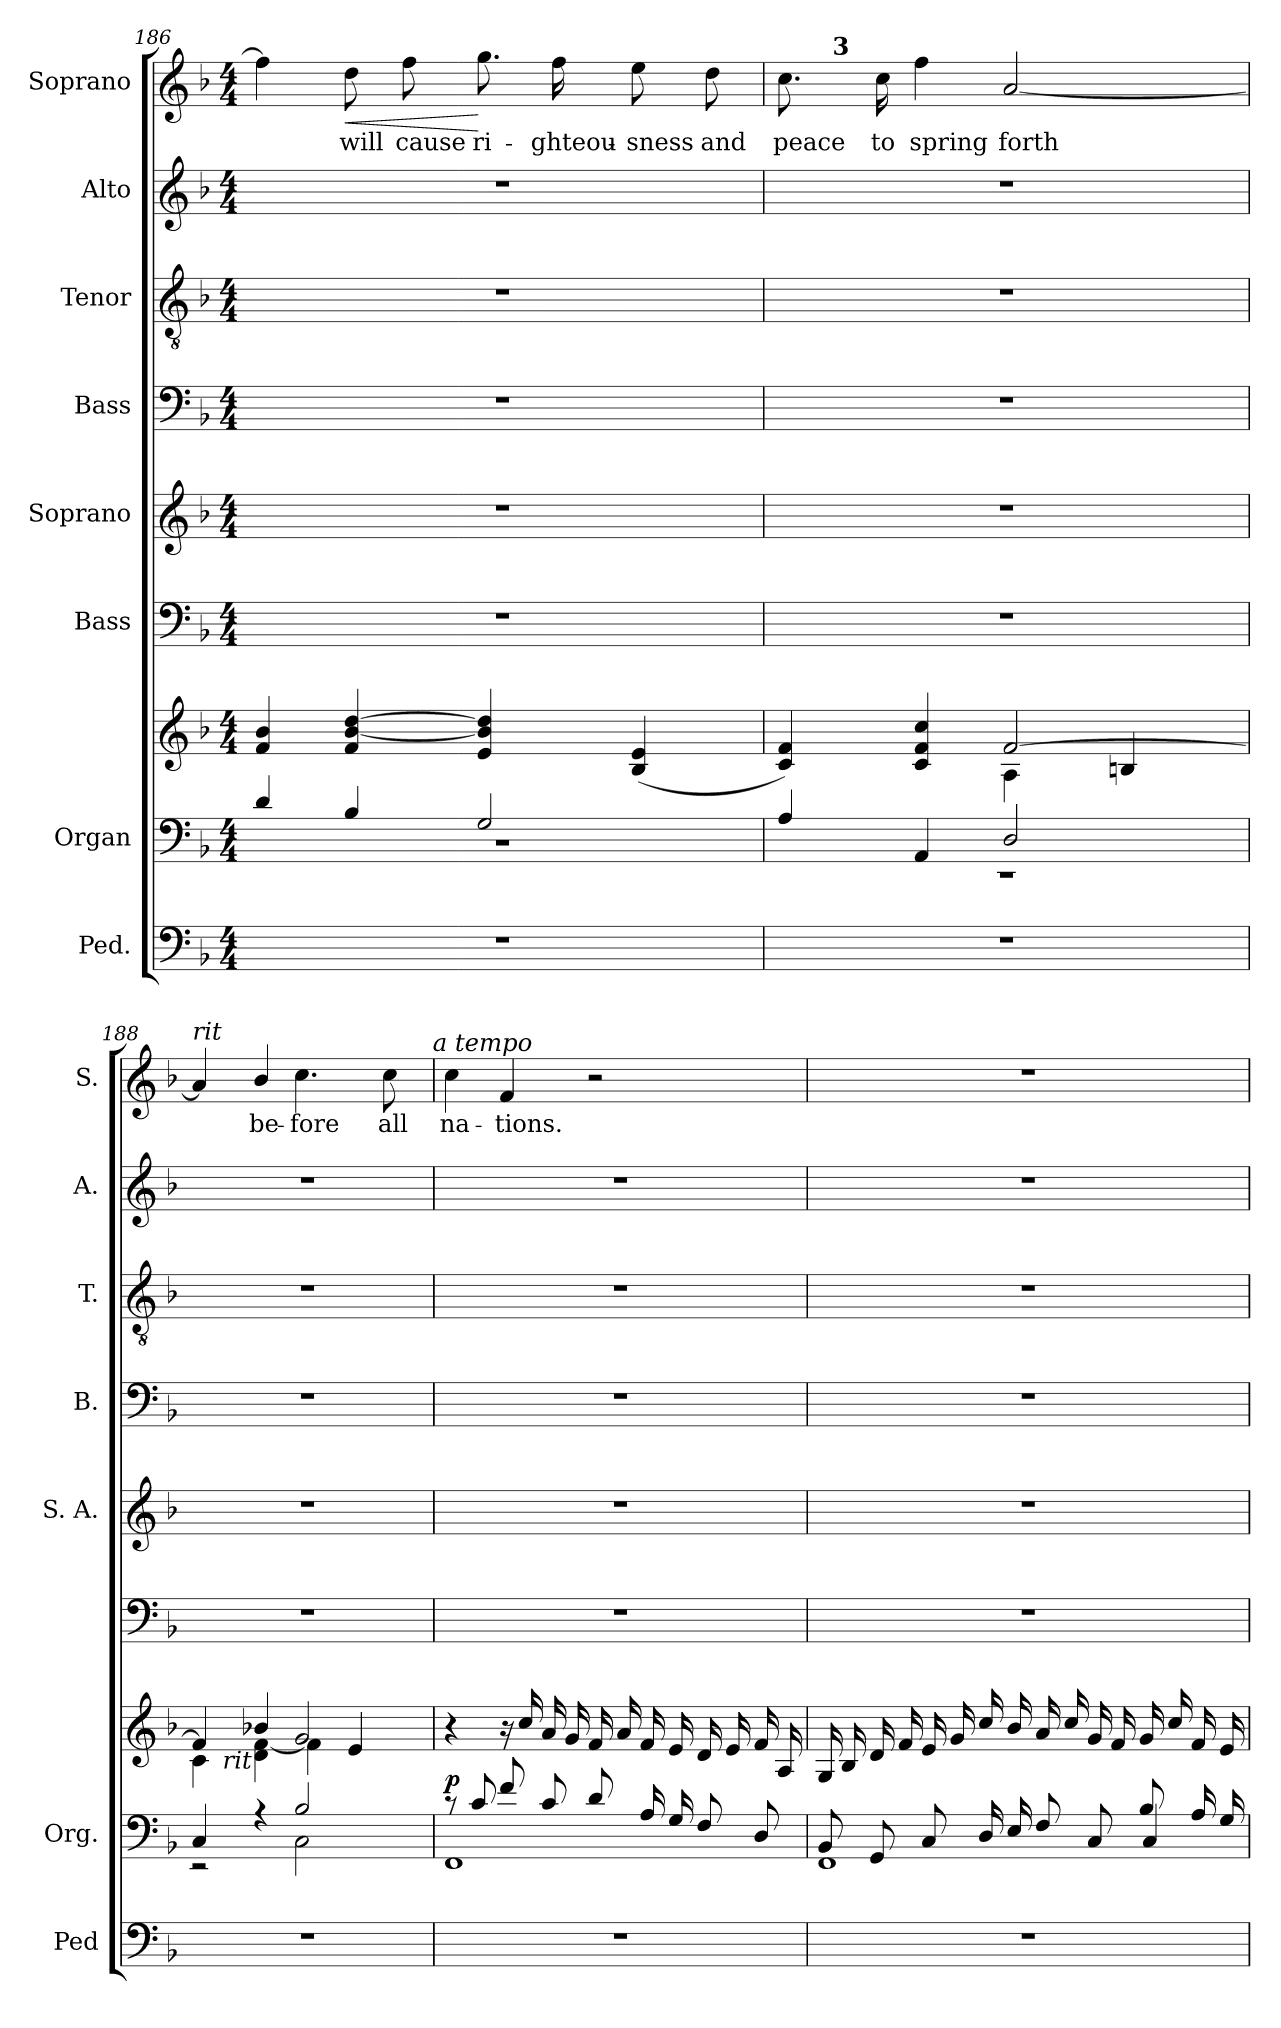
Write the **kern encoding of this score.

**kern	**kern	**kern	**dynam	**kern	**kern	**kern	**kern	**kern	**kern	**text	**dynam
*part8	*part7	*part7	*part7	*part6	*part5	*part4	*part3	*part2	*part1	*part1	*part1
*staff9	*staff8	*staff7	*staff7/8	*staff6	*staff5	*staff4	*staff3	*staff2	*staff1	*staff1	*staff1
*I"Ped.	*I"Organ	*	*	*I"Bass	*I"Soprano	*I"Bass	*I"Tenor	*I"Alto	*I"Soprano	*	*
*I'Ped	*I'Org.	*	*	*	*I'S. A.	*I'B.	*I'T.	*I'A.	*I'S.	*	*
*clefF4	*clefF4	*clefG2	*	*clefF4	*clefG2	*clefF4	*clefGv2	*clefG2	*clefG2	*	*
*	*	*	*	*	*	*	*ITrd7c12	*	*	*	*
*k[b-]	*k[b-]	*k[b-]	*	*k[b-]	*k[b-]	*k[b-]	*k[b-]	*k[b-]	*k[b-]	*	*
*F:	*F:	*F:	*	*F:	*F:	*F:	*F:	*F:	*F:	*	*
*M4/4	*M4/4	*M4/4	*	*M4/4	*M4/4	*M4/4	*M4/4	*M4/4	*M4/4	*	*
=186	=186	=186	=186	=186	=186	=186	=186	=186	=186	=186	=186
*	*^	*	*	*	*	*	*	*	*	*	*
1r	4di/	1r	4fi/ 4b-i	.	1r	1r	1r	1r	1r	4ffi\]	.	.
!	!	!	!	!	!	!	!	!	!	!	!LO:LY:b:color=#000000	!LO:HP:b
.	4B-i/	.	4fi/ [4b-i [4ddi	.	.	.	.	.	.	8ddi\	will	<
!	!	!	!	!	!	!	!	!	!	!	!LO:LY:b:color=#000000	!
.	.	.	.	.	.	.	.	.	.	8ffi\	cause	.
!	!	!	!	!	!	!	!	!	!	!	!LO:LY:b:color=#000000	!
.	2Gi/	.	4ei/ 4b-i] 4ddi]	.	.	.	.	.	.	8.ggi\	ri-	[
!	!	!	!	!	!	!	!	!	!	!	!LO:LY:b:color=#000000	!
.	.	.	.	.	.	.	.	.	.	16ffi\	-ghteou-	.
!	!	!	!	!	!	!	!	!	!	!	!LO:LY:b:color=#000000	!
.	.	.	(4B-i/ 4ei	.	.	.	.	.	.	8eei\	-sness	.
!	!	!	!	!	!	!	!	!	!	!	!LO:LY:b:color=#000000	!
.	.	.	.	.	.	.	.	.	.	8ddi\	and	.
!!LO:PB:g=z
=187	=187	=187	=187	=187	=187	=187	=187	=187	=187	=187	=187	=187
*	*	*	*^	*	*	*	*	*	*	*	*	*
!	!	!	!	!	!	!	!	!	!	!	!	!LO:LY:b:color=#000000	!
*	*	*	*	*	*	*	*	*	*	*	*^	*	*
1r	4Ai/	1r	4ci/ 4fi)	2ryy	.	1r	1r	1r	1r	1r	8.cci\	16..ryy	peace	.
!	!	!	!	!	!	!	!	!	!	!	!	!LO:TX:a:B:t=3	!	!
.	.	.	.	.	.	.	.	.	.	.	.	2ryy	.	.
!	!	!	!	!	!	!	!	!	!	!	!	!	!LO:LY:b:color=#000000	!
.	.	.	.	.	.	.	.	.	.	.	16cci\	.	to	.
!	!	!	!	!	!	!	!	!	!	!	!	!	!LO:LY:b:color=#000000	!
.	4AAi/	.	4ci/ 4fi 4cci	.	.	.	.	.	.	.	4ffi\	.	spring	.
!	!	!	!	!	!	!	!	!	!	!	!	!	!LO:LY:b:color=#000000	!
.	2Di/	.	[2fi/	4Ai\	.	.	.	.	.	.	[2ai/	.	forth	.
.	.	.	.	.	.	.	.	.	.	.	.	4ryy	.	.
.	.	.	.	4Bni/	.	.	.	.	.	.	.	.	.	.
.	.	.	.	.	.	.	.	.	.	.	.	8ryy	.	.
.	.	.	.	.	.	.	.	.	.	.	.	64ryy	.	.
=188	=188	=188	=188	=188	=188	=188	=188	=188	=188	=188	=188	=188	=188	=188
!	!	!	!	!	!	!	!	!	!	!	!LO:TX:a:i:t=rit	!	!	!
*	*	*	*	*^	*	*	*	*	*	*	*	*	*	*
1r	4Ci/	2r	4fi/]	4ci\	16ryy	.	1r	1r	1r	1r	1r	4ai/]	2ryy	.	.
.	.	.	.	.	64ryy	.	.	.	.	.	.	.	.	.	.
.	.	.	.	.	256..ryy	.	.	.	.	.	.	.	.	.	.
!	!	!	!	!	!LO:TX:b:i:t=rit	!	!	!	!	!	!	!	!	!	!
.	.	.	.	.	2ryy	.	.	.	.	.	.	.	.	.	.
!	!	!	!	!	!	!	!	!	!	!	!	!	!	!LO:LY:b:color=#000000	!
.	4r	.	4b-Xi/	4di\ [4fi	.	.	.	.	.	.	.	4b-i/	.	be-	.
!	!	!	!	!	!	!	!	!	!	!	!	!	!	!LO:LY:b:color=#000000	!
.	2B-i/	2Ci\	2gi/	4fi\]	.	.	.	.	.	.	.	4.cci\	4ryy	-fore	.
.	.	.	.	.	4ryy	.	.	.	.	.	.	.	.	.	.
.	.	.	.	4ei/	.	.	.	.	.	.	.	.	8ryy	.	.
.	.	.	.	.	8ryy	.	.	.	.	.	.	.	.	.	.
!	!	!	!	!	!	!	!	!	!	!	!	!	!	!LO:LY:b:color=#000000	!
.	.	.	.	.	.	.	.	.	.	.	.	8cci\	16ryy	all	.
.	.	.	.	.	.	.	.	.	.	.	.	.	32ryy	.	.
.	.	.	.	.	32ryy	.	.	.	.	.	.	.	.	.	.
.	.	.	.	.	.	.	.	.	.	.	.	.	64ryy	.	.
.	.	.	.	.	.	.	.	.	.	.	.	.	128...ryy	.	.
.	.	.	.	.	128ryy	.	.	.	.	.	.	.	.	.	.
!	!	!	!	!	!	!	!	!	!	!	!	!	!LO:TX:a:i:t=a tempo	!	!
.	.	.	.	.	1024ryy	.	.	.	.	.	.	.	1024ryy	.	.
*	*	*	*v	*v	*v	*	*	*	*	*	*	*v	*v	*	*
=189	=189	=189	=189	=189	=189	=189	=189	=189	=189	=189	=189	=189
*	*	*	*^	*	*	*	*	*	*	*^	*	*
*	*	*	*	*^	*	*	*	*	*	*	*	*	*	*
!	!	!	!LO:TX:a:i:t=a tempo	!	!	!	!	!	!	!	!	!	!	!	!
!	!	!	!	!	!	!	!	!	!	!	!	!	!	!LO:LY:b:color=#000000	!
*	*	*	*v	*v	*v	*	*	*	*	*	*	*v	*v	*	*
1r	8r	1FFi	4r	p	1r	1r	1r	1r	1r	4cci\	na-	.
.	8ci/	.	.	.	.	.	.	.	.	.	.	.
!	!	!	!	!	!	!	!	!	!	!	!LO:LY:b:color=#000000	!
.	8fi/	.	16r	.	.	.	.	.	.	4fi/	-tions.	.
.	.	.	16cci/	.	.	.	.	.	.	.	.	.
.	8ci/	.	16ai/	.	.	.	.	.	.	.	.	.
.	.	.	16gi/	.	.	.	.	.	.	.	.	.
.	8di/	.	16fi/	.	.	.	.	.	.	2r	.	.
.	.	.	16ai/	.	.	.	.	.	.	.	.	.
.	16Ai/	.	16fi/	.	.	.	.	.	.	.	.	.
.	16Gi/	.	16ei/	.	.	.	.	.	.	.	.	.
.	8Fi/	.	16di/	.	.	.	.	.	.	.	.	.
.	.	.	16ei/	.	.	.	.	.	.	.	.	.
.	8Di/	.	16fi/	.	.	.	.	.	.	.	.	.
.	.	.	16Ai/	.	.	.	.	.	.	.	.	.
!!LO:LB:g=z
=190	=190	=190	=190	=190	=190	=190	=190	=190	=190	=190	=190	=190
*	*	*^	*	*	*	*	*	*	*	*	*	*
1r	8BB-i/	1FFi	2.ryy	16Gi/	.	1r	1r	1r	1r	1r	1r	.	.
.	.	.	.	16B-i/	.	.	.	.	.	.	.	.	.
.	8GGi/	.	.	16di/	.	.	.	.	.	.	.	.	.
.	.	.	.	16fi/	.	.	.	.	.	.	.	.	.
.	8Ci/	.	.	16ei/	.	.	.	.	.	.	.	.	.
.	.	.	.	16gi/	.	.	.	.	.	.	.	.	.
.	16Di/	.	.	16cci/	.	.	.	.	.	.	.	.	.
.	16Ei/	.	.	16b-i/	.	.	.	.	.	.	.	.	.
.	8Fi/	.	.	16ai/	.	.	.	.	.	.	.	.	.
.	.	.	.	16cci/	.	.	.	.	.	.	.	.	.
.	8Ci/	.	.	16gi/	.	.	.	.	.	.	.	.	.
.	.	.	.	16fi/	.	.	.	.	.	.	.	.	.
.	8B-i/	.	4Ci/	16gi/	.	.	.	.	.	.	.	.	.
.	.	.	.	16cci/	.	.	.	.	.	.	.	.	.
.	16Ai/	.	.	16fi/	.	.	.	.	.	.	.	.	.
.	16Gi/	.	.	16ei/	.	.	.	.	.	.	.	.	.
*	*v	*v	*v	*	*	*	*	*	*	*	*	*	*
=	=	=	=	=	=	=	=	=	=	=	=
*-	*-	*-	*-	*-	*-	*-	*-	*-	*-	*-	*-
